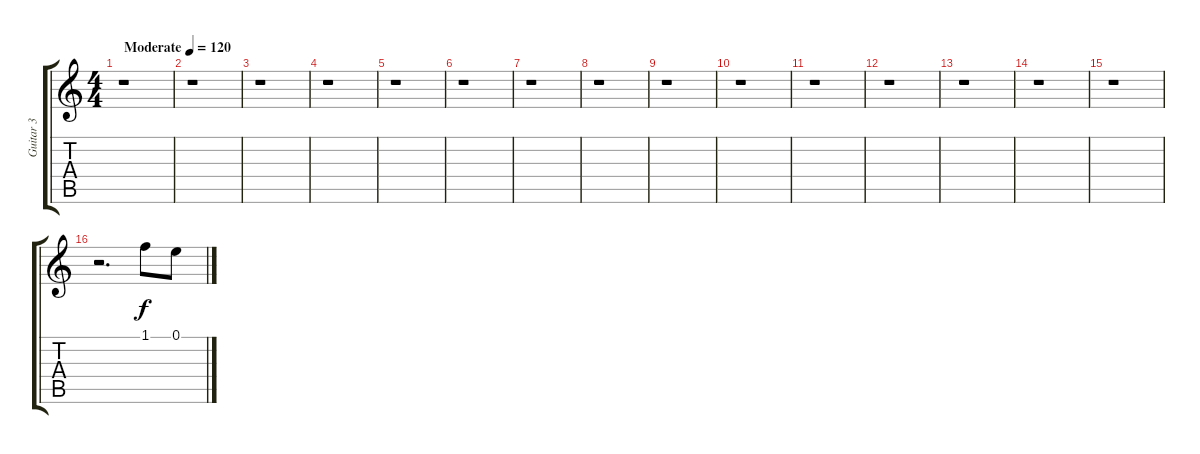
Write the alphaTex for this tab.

\track ("Guitar 3" "Guitar 3") {instrument acousticguitarnylon}
\staff {score tabs}
\tuning (E4 B3 G3 D3 A2 E2) {hide}
\ts (4 4)
\tempo (120 "Moderate")
\clef g2
\ks c
r.1{dy f instrument acousticguitarnylon} |
r.1 |
r.1 |
r.1 |
r.1 |
r.1 |
r.1 |
r.1 |
r.1 |
r.1 |
r.1 |
r.1 |
r.1 |
r.1 |
r.1 |
r.2{d} 1.1.8{volume 16} 0.1.8
